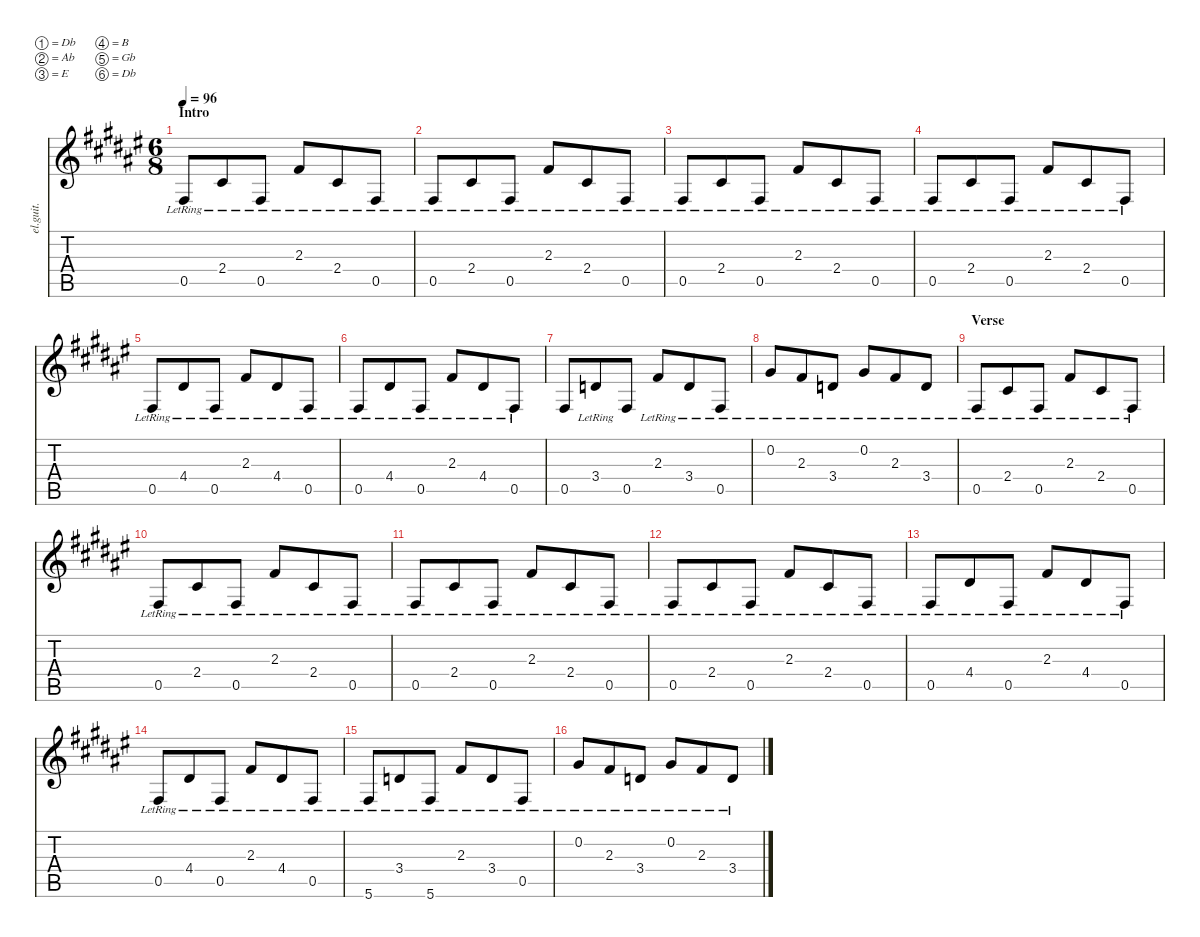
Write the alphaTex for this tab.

\defaultSystemsLayout 4
\hideDynamics
\bracketExtendMode nobrackets
\otherSystemsTrackNameOrientation horizontal
\track ("Guitar 1" "el.guit.") {mute instrument electricguitarclean}
\staff {score tabs}
\tuning (Db4 Ab3 E3 B2 Gb2 Db2)
\ts (6 8)
\beaming (8 3 3)
\section ("" "Intro")
\tempo 96
\clef g2
\ks f#
0.5{lr acc #}.8{dy mf instrument electricguitarclean beam Up} 2.4{lr acc #}.8{beam Up} 0.5{lr acc #}.8{beam Up} 2.3{lr acc #}.8{beam Up} 2.4{lr acc #}.8{beam Up} 0.5{lr acc #}.8{beam Up} |
0.5{lr acc #}.8{beam Up} 2.4{lr acc #}.8{beam Up} 0.5{lr acc #}.8{beam Up} 2.3{lr acc #}.8{beam Up} 2.4{lr acc #}.8{beam Up} 0.5{lr acc #}.8{beam Up} |
0.5{lr acc #}.8{beam Up} 2.4{lr acc #}.8{beam Up} 0.5{lr acc #}.8{beam Up} 2.3{lr acc #}.8{beam Up} 2.4{lr acc #}.8{beam Up} 0.5{lr acc #}.8{beam Up} |
0.5{lr acc #}.8{beam Up} 2.4{lr acc #}.8{beam Up} 0.5{lr acc #}.8{beam Up} 2.3{lr acc #}.8{beam Up} 2.4{lr acc #}.8{beam Up} 0.5{lr acc #}.8{beam Up} |
0.5{lr acc #}.8{beam Up} 4.4{lr acc #}.8{beam Up} 0.5{lr acc #}.8{beam Up} 2.3{lr acc #}.8{beam Up} 4.4{lr acc #}.8{beam Up} 0.5{lr acc #}.8{beam Up} |
0.5{lr acc #}.8{beam Up} 4.4{lr acc #}.8{beam Up} 0.5{lr acc #}.8{beam Up} 2.3{lr acc #}.8{beam Up} 4.4{lr acc #}.8{beam Up} 0.5{lr acc #}.8{beam Up} |
0.5{acc #}.8{beam Up} 3.4{lr acc forcenatural}.8{beam Up} 0.5{acc #}.8{beam Up} 2.3{lr acc #}.8{beam Up} 3.4{lr acc forcenatural}.8{beam Up} 0.5{lr acc #}.8{beam Up} |
0.2{lr acc #}.8{beam Up} 2.3{lr acc #}.8{beam Up} 3.4{lr acc forcenatural}.8{beam Up} 0.2{lr acc #}.8{beam Up} 2.3{lr acc #}.8{beam Up} 3.4{lr acc forcenatural}.8{beam Up} |
\section ("" "Verse")
0.5{lr acc #}.8{beam Up} 2.4{lr acc #}.8{beam Up} 0.5{lr acc #}.8{beam Up} 2.3{lr acc #}.8{beam Up} 2.4{lr acc #}.8{beam Up} 0.5{lr acc #}.8{beam Up} |
0.5{lr acc #}.8{beam Up} 2.4{lr acc #}.8{beam Up} 0.5{lr acc #}.8{beam Up} 2.3{lr acc #}.8{beam Up} 2.4{lr acc #}.8{beam Up} 0.5{lr acc #}.8{beam Up} |
0.5{lr acc #}.8{beam Up} 2.4{lr acc #}.8{beam Up} 0.5{lr acc #}.8{beam Up} 2.3{lr acc #}.8{beam Up} 2.4{lr acc #}.8{beam Up} 0.5{lr acc #}.8{beam Up} |
0.5{lr acc #}.8{beam Up} 2.4{lr acc #}.8{beam Up} 0.5{lr acc #}.8{beam Up} 2.3{lr acc #}.8{beam Up} 2.4{lr acc #}.8{beam Up} 0.5{lr acc #}.8{beam Up} |
0.5{lr acc #}.8{beam Up} 4.4{lr acc #}.8{beam Up} 0.5{lr acc #}.8{beam Up} 2.3{lr acc #}.8{beam Up} 4.4{lr acc #}.8{beam Up} 0.5{lr acc #}.8{beam Up} |
0.5{lr acc #}.8{beam Up} 4.4{lr acc #}.8{beam Up} 0.5{lr acc #}.8{beam Up} 2.3{lr acc #}.8{beam Up} 4.4{lr acc #}.8{beam Up} 0.5{lr acc #}.8{beam Up} |
5.6{lr acc #}.8{beam Up} 3.4{lr acc forcenatural}.8{beam Up} 5.6{lr acc #}.8{beam Up} 2.3{lr acc #}.8{beam Up} 3.4{lr acc forcenatural}.8{beam Up} 0.5{lr acc #}.8{beam Up} |
0.2{lr acc #}.8{beam Up} 2.3{lr acc #}.8{beam Up} 3.4{lr acc forcenatural}.8{beam Up} 0.2{lr acc #}.8{beam Up} 2.3{lr acc #}.8{beam Up} 3.4{lr acc forcenatural}.8{beam Up}
